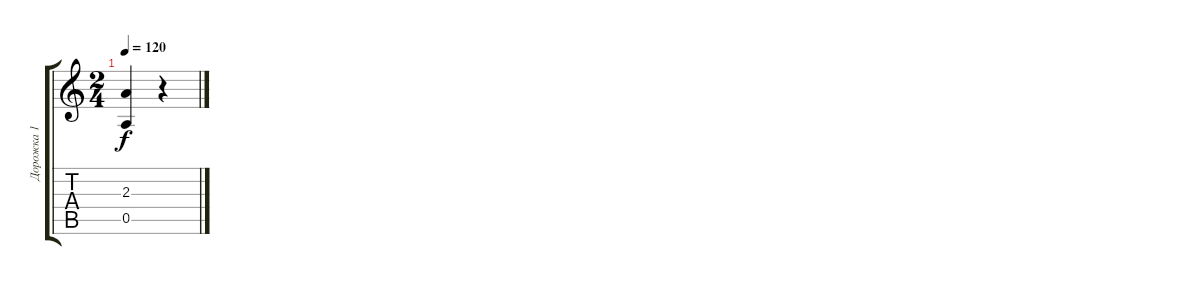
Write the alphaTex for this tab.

\track ("Дорожка 1" "Дорожка 1") {instrument acousticguitarsteel}
\staff {score tabs}
\tuning (E4 B3 G3 D3 A2 E2) {hide}
\ts (2 4)
\tempo 120
\clef g2
\ks c
(2.3 0.5).4{dy f} r.4
